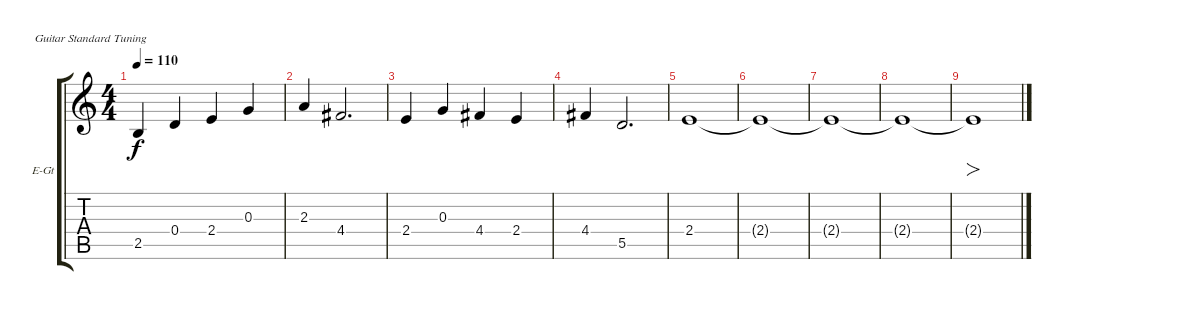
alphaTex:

\bracketExtendMode groupsimilarinstruments
\firstSystemTrackNameOrientation horizontal
\otherSystemsTrackNameOrientation horizontal
\track ("Electric Guitar 1" "E-Gt") {instrument distortionguitar}
\staff {score tabs}
\tuning (E4 B3 G3 D3 A2 E2)
\ts (4 4)
\tempo 110
\clef g2
\ks c
2.5.4{dy f} 0.4.4 2.4.4 0.3.4 |
2.3.4 4.4.2{d} |
2.4.4 0.3.4 4.4.4 2.4.4 |
4.4.4 5.5.2{d} |
2.4.1 |
2.4{t}.1 |
2.4{t}.1 |
2.4{t}.1 |
2.4{t}.1{fo}
